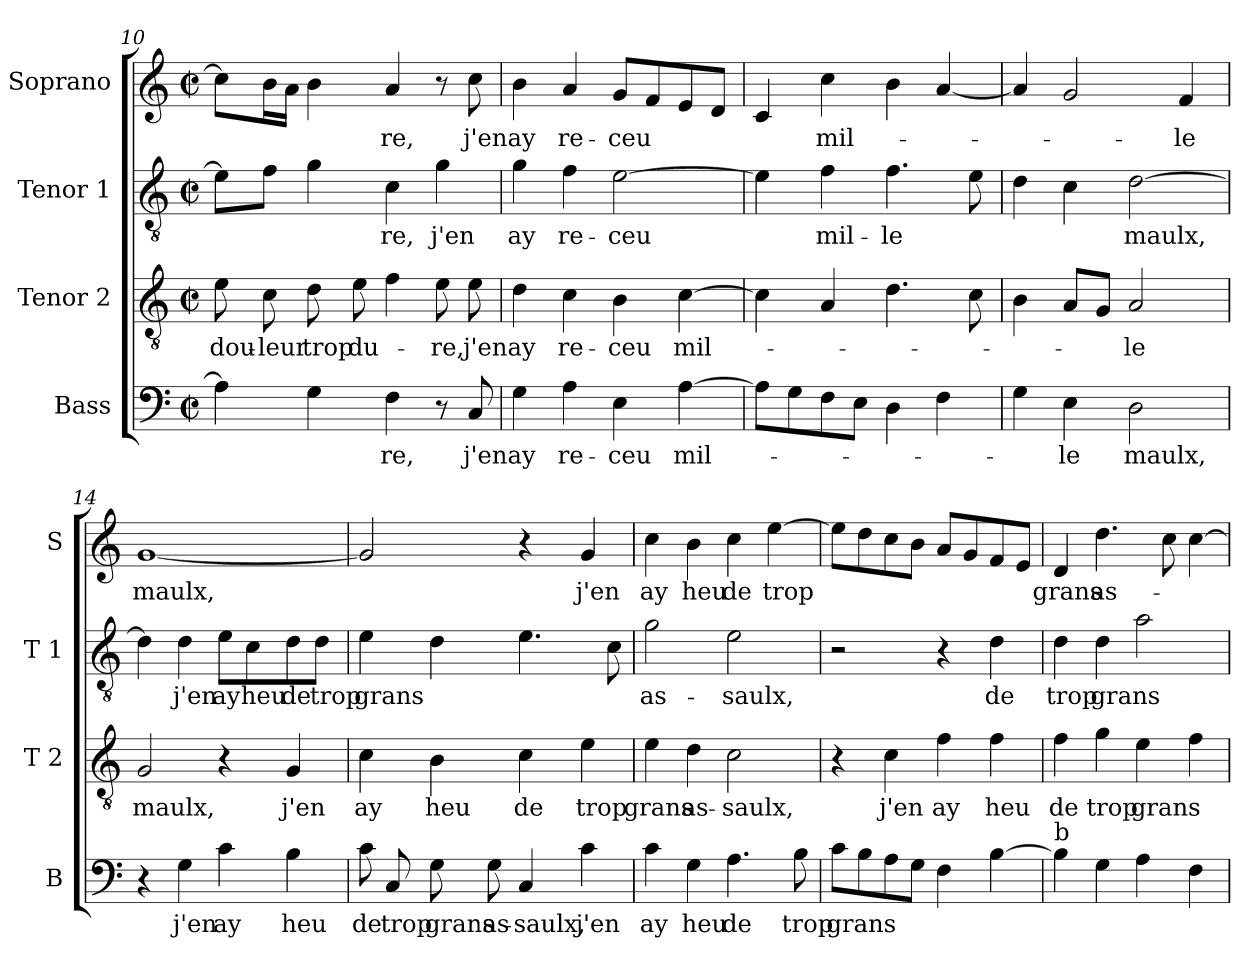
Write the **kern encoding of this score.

**kern	**text	**kern	**text	**kern	**text	**kern	**text
*part4	*part4	*part3	*part3	*part2	*part2	*part1	*part1
*staff4	*staff4	*staff3	*staff3	*staff2	*staff2	*staff1	*staff1
*I"Bass	*	*I"Tenor 2	*	*I"Tenor 1	*	*I"Soprano	*
*I'B	*	*I'T 2	*	*I'T 1	*	*I'S	*
*clefF4	*	*clefGv2	*	*clefGv2	*	*clefG2	*
*k[]	*	*k[]	*	*k[]	*	*k[]	*
*C:	*	*C:	*	*C:	*	*C:	*
*M2/2	*	*M2/2	*	*M2/2	*	*M2/2	*
*met(c|)	*	*met(c|)	*	*met(c|)	*	*met(c|)	*
=10	=10	=10	=10	=10	=10	=10	=10
4A\]	.	8e\	dou-	8e\L]	.	8cc\L]	.
.	.	8c\	-leur	8f\J	.	16b\L	.
.	.	.	.	.	.	16a\JJ	.
4G\	.	8d\	trop	4g\	.	4b\	.
.	.	8e\	du-	.	.	.	.
4F\	-re,	4f\	.	4c\	-re,	4a/	-re,
8r	.	8e\	-re,	4g\	j'en	8r	.
8C/	j'en	8e\	j'en	.	.	8cc\	j'en
!!LO:PB:g=z
=11	=11	=11	=11	=11	=11	=11	=11
4G\	ay	4d\	ay	4g\	ay	4b\	ay
4A\	re-	4c\	re-	4f\	re-	4a/	re-
4E\	-ceu	4B\	-ceu	[2e\	-ceu	8g/L	-ceu
.	.	.	.	.	.	8f/	.
[4A\	mil-	[4c\	mil-	.	.	8e/	.
.	.	.	.	.	.	8d/J	.
=12	=12	=12	=12	=12	=12	=12	=12
8A\L]	.	4c\]	.	4e\]	.	4c/	.
8G\	.	.	.	.	.	.	.
8F\	.	4A/	.	4f\	mil-	4cc\	mil-
8E\J	.	.	.	.	.	.	.
4D\	.	4.d\	.	4.f\	-le	4b\	.
4F\	.	.	.	.	.	[4a/	.
.	.	8c\	.	8e\	.	.	.
=13	=13	=13	=13	=13	=13	=13	=13
4G\	.	4B\	.	4d\	.	4a/]	.
4E\	-le	8A/L	.	4c\	.	2g/	.
.	.	8G/J	.	.	.	.	.
2D\	maulx,	2A/	-le	[2d\	maulx,	.	.
.	.	.	.	.	.	4f/	-le
=14	=14	=14	=14	=14	=14	=14	=14
4r	.	2G/	maulx,	4d\]	.	[1g	maulx,
4G\	j'en	.	.	4d\	j'en	.	.
4c\	ay	4r	.	8e\L	ay	.	.
.	.	.	.	8c\	heu	.	.
4B\	heu	4G/	j'en	8d\	de	.	.
.	.	.	.	8d\J	trop	.	.
=15	=15	=15	=15	=15	=15	=15	=15
8c\	de	4c\	ay	4e\	grans	2g/]	.
8C/	trop	.	.	.	.	.	.
8G\	grans	4B\	heu	4d\	.	.	.
8G\	as-	.	.	.	.	.	.
4C/	-saulx,	4c\	de	4.e\	.	4r	.
4c\	j'en	4e\	trop	.	.	4g/	j'en
.	.	.	.	8c\	.	.	.
!!LO:LB:g=z
=16	=16	=16	=16	=16	=16	=16	=16
4c\	ay	4e\	grans	2g\	as-	4cc\	ay
4G\	heu	4d\	as-	.	.	4b\	heu
4.A\	de	2c\	-saulx,	2e\	-saulx,	4cc\	de
.	.	.	.	.	.	[4ee\	trop
8B\	trop	.	.	.	.	.	.
=17	=17	=17	=17	=17	=17	=17	=17
8c\L	grans	4r	.	2r	.	8ee\L]	.
8B\	.	.	.	.	.	8dd\	.
8A\	.	4c\	j'en	.	.	8cc\	.
8G\J	.	.	.	.	.	8b\J	.
4F\	.	4f\	ay	4r	.	8a/L	.
.	.	.	.	.	.	8g/	.
[4B\	.	4f\	heu	4d\	de	8f/	.
.	.	.	.	.	.	8e/J	.
=18	=18	=18	=18	=18	=18	=18	=18
!LO:TX:a:t=b	!	!	!	!	!	!	!
4B\]	.	4f\	de	4d\	trop	4d/	grans
4G\	.	4g\	trop	4d\	grans	4.dd\	as-
4A\	.	4e\	grans	2a\	.	.	.
.	.	.	.	.	.	8cc\	.
4F\	.	4f\	.	.	.	[4cc\	.
=	=	=	=	=	=	=	=
*-	*-	*-	*-	*-	*-	*-	*-
